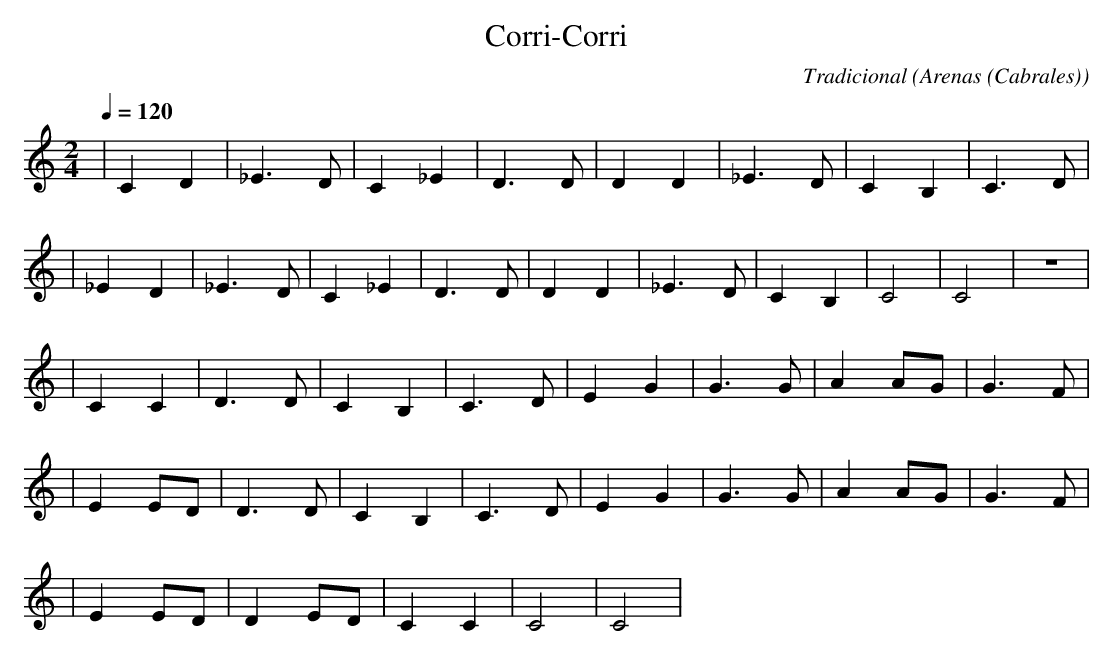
X:1
T:Corri-Corri
C:Tradicional
O:Arenas (Cabrales)
M:2/4
L:1/4
Q:1/4=120
K:C
|C D|_E3/2 D/|C _E|D3/2 D/|D D|_E3/2 D/|C B,|C3/2 D/|
|_E D|_E3/2 D/|C _E|D3/2 D/|D D|_E3/2 D/|C B,|C2|C2|z2|
|C C|D3/2 D/|C B,|C3/2 D/|E G|G3/2 G/|A A/G/|G3/2 F/|
|E E/D/|D3/2 D/|C B,|C3/2 D/|E G|G3/2 G/|A A/G/|G3/2 F/|
|E E/D/|D E/D/|C C|C2|C2|
